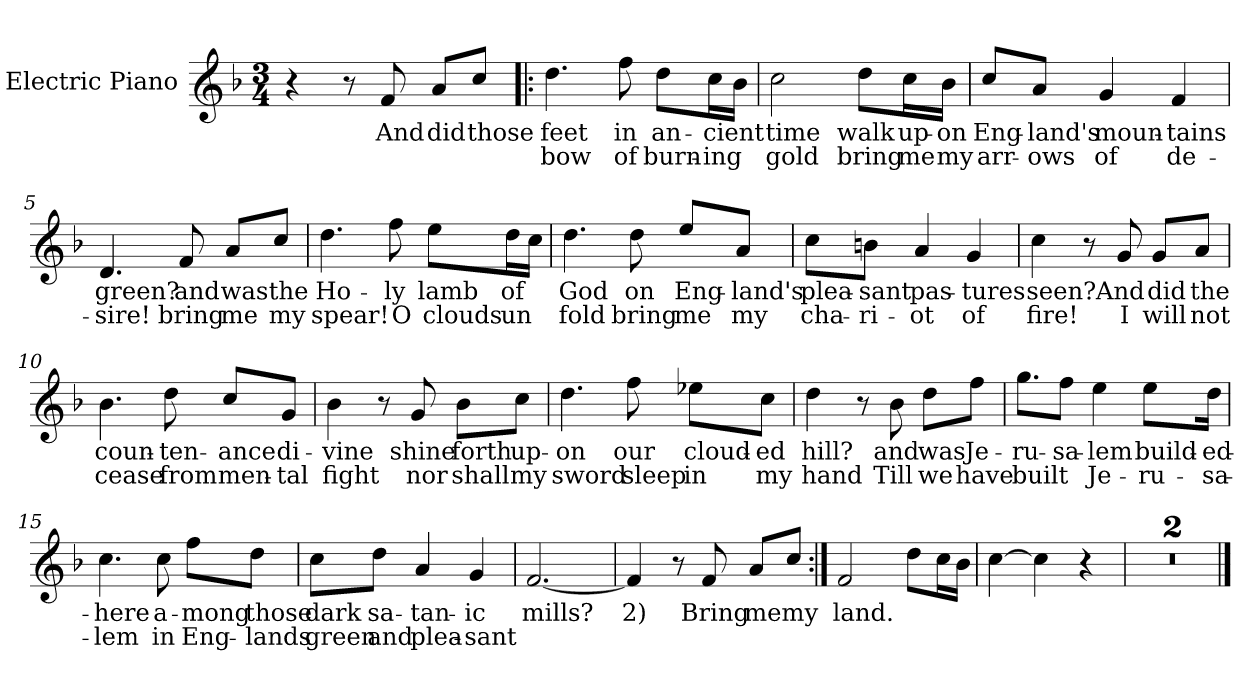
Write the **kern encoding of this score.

**kern	**text	**text
*part1	*part1	*part1
*staff1	*staff1	*staff1
*I"Electric Piano	*	*
*I'E.Pno	*	*
*clefG2	*	*
*k[b-]	*	*
*F:	*	*
*M3/4	*	*
=1	=1	=1
4r	.	.
8r	.	.
8f/	And	.
8a/L	did	.
8cc/J	those	.
=2!|:	=2!|:	=2!|:
4.dd\	feet	bow
8ff\	in	of
8dd\L	an-	burn-
16cc\	-cient	-ing
16b-\J	.	.
=3	=3	=3
2cc\	time	gold
8dd\L	walk	bring
16cc\	up-	me
16b-\J	-on	my
!!LO:LB:g=z
=4	=4	=4
8cc/L	Eng-	arr-
8a/J	-land's	-ows
4g/	moun-	of
4f/	-tains	de-
=5	=5	=5
4.d/	green?	-sire!
8f/	and	bring
8a/L	was	me
8cc/J	the	my
=6	=6	=6
4.dd\	Ho-	spear!
8ff\	-ly	O
8ee\L	lamb	clouds
16dd\	of	-un
16cc\J	.	.
!!LO:LB:g=z
=7	=7	=7
4.dd\	God	fold
8dd\	on	bring
8ee/L	Eng-	me
8a/J	-land's	my
=8	=8	=8
8cc\L	plea-	cha-
8bn\J	-sant	-ri-
4a/	pas-	-ot
4g/	-tures	of
=9	=9	=9
4cc\	seen?	fire!
8r	.	.
8g/	And	I
8g/L	did	will
8a/J	the	not
!!LO:LB:g=z
=10	=10	=10
4.b-\	coun-	cease
8dd\	-ten-	from
8cc/L	-ance	men-
8g/J	di-	-tal
=11	=11	=11
4b-\	-vine	fight
8r	.	.
8g/	shine	nor
8b-\L	forth	shall
8cc\J	up-	my
=12	=12	=12
4.dd\	-on	sword
8ff\	our	sleep
8ee-X\L	cloud-	in
8cc\J	-ed	my
!!LO:LB:g=z
=13	=13	=13
4dd\	hill?	hand
8r	.	.
8b-\	and	Till
8dd\L	was	we
8ff\J	Je-	have
=14	=14	=14
8.gg\L	-ru-	built
8ff\J	-sa-	.
4ee\	-lem	Je-
8ee\L	build-	ru-
16dd\J	-ed-	-sa-
=15	=15	=15
4.cc\	here	lem
8cc\	a-	in
8ff\L	-mong	Eng-
8dd\J	those	-lands
!!LO:LB:g=z
=16	=16	=16
8cc\L	dark	green
8dd\J	sa-	and
4a/	-tan-	plea-
4g/	-ic	-sant
=17	=17	=17
[2.f/	mills?	.
=18	=18	=18
4f/]	2)	.
8r	.	.
8f/	Bring	.
8a/L	me	.
8cc/J	my	.
=19:|!	=19:|!	=19:|!
2f/	land.	.
8dd\L	.	.
16cc\	.	.
16b-\J	.	.
=20	=20	=20
[4cc\	.	.
4cc\]	.	.
4r	.	.
=21	=21	=21
2.r	.	.
=22	=22	=22
2.r	.	.
==	==	==
*-	*-	*-
